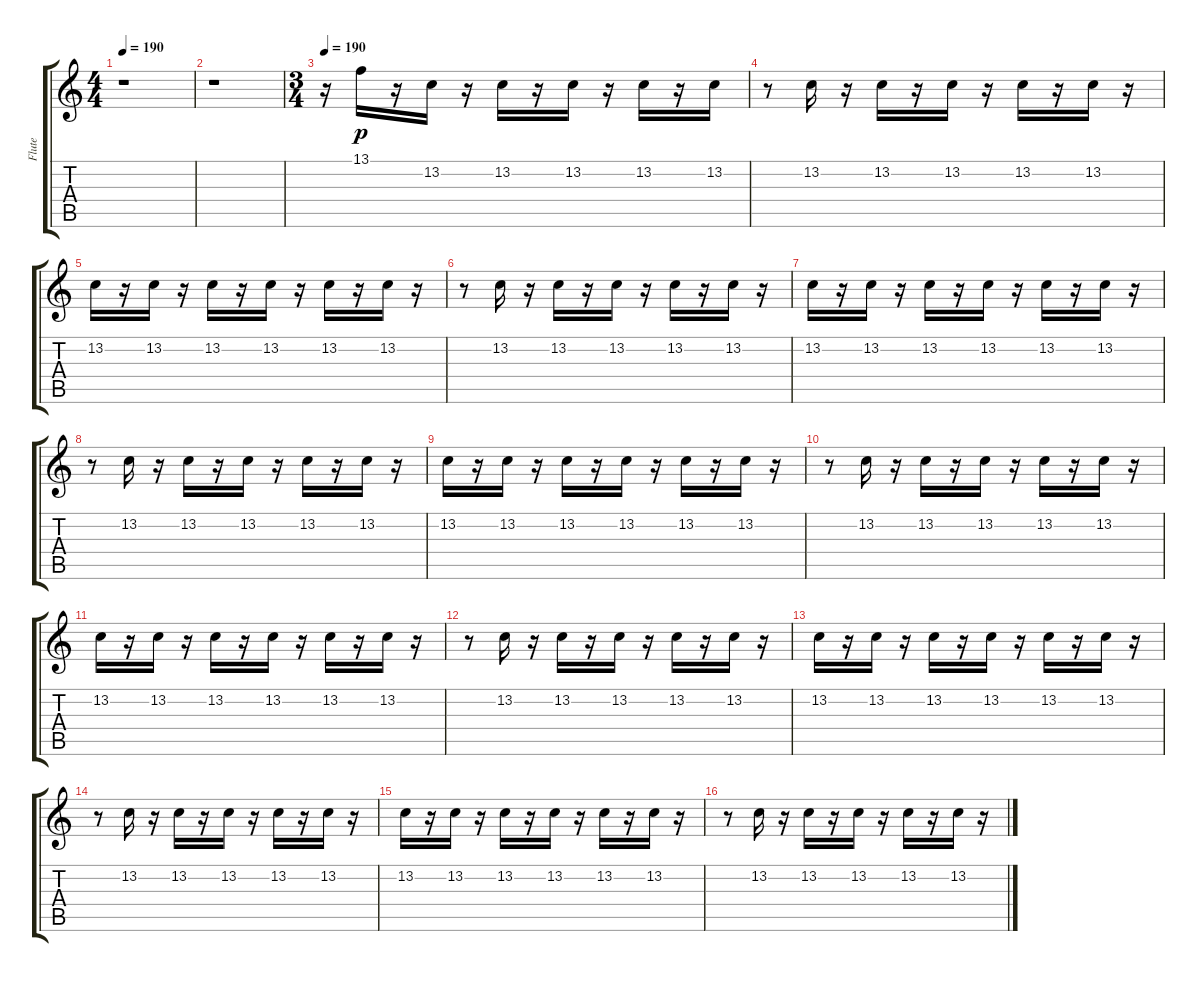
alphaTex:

\track ("Flute" "Flute") {instrument flute}
\staff {score tabs}
\tuning (E4 B3 G3 D3 A2 E2) {hide}
\ts (4 4)
\tempo 190
\tempo 135
\tempo 190
\clef g2
\ks c
r.1{dy p instrument flute} |
r.1 |
\ts (3 4)
\tempo 190
r.16 13.1.16 r.16 13.2.16 r.16 13.2.16 r.16 13.2.16 r.16 13.2.16 r.16 13.2.16 |
r.8 13.2.16 r.16 13.2.16 r.16 13.2.16 r.16 13.2.16 r.16 13.2.16 r.16 |
13.2.16 r.16 13.2.16 r.16 13.2.16 r.16 13.2.16 r.16 13.2.16 r.16 13.2.16 r.16 |
r.8 13.2.16 r.16 13.2.16 r.16 13.2.16 r.16 13.2.16 r.16 13.2.16 r.16 |
13.2.16 r.16 13.2.16 r.16 13.2.16 r.16 13.2.16 r.16 13.2.16 r.16 13.2.16 r.16 |
r.8 13.2.16 r.16 13.2.16 r.16 13.2.16 r.16 13.2.16 r.16 13.2.16 r.16 |
13.2.16 r.16 13.2.16 r.16 13.2.16 r.16 13.2.16 r.16 13.2.16 r.16 13.2.16 r.16 |
r.8 13.2.16 r.16 13.2.16 r.16 13.2.16 r.16 13.2.16 r.16 13.2.16 r.16 |
13.2.16 r.16 13.2.16 r.16 13.2.16 r.16 13.2.16 r.16 13.2.16 r.16 13.2.16 r.16 |
r.8 13.2.16 r.16 13.2.16 r.16 13.2.16 r.16 13.2.16 r.16 13.2.16 r.16 |
13.2.16 r.16 13.2.16 r.16 13.2.16 r.16 13.2.16 r.16 13.2.16 r.16 13.2.16 r.16 |
r.8 13.2.16 r.16 13.2.16 r.16 13.2.16 r.16 13.2.16 r.16 13.2.16 r.16 |
13.2.16 r.16 13.2.16 r.16 13.2.16 r.16 13.2.16 r.16 13.2.16 r.16 13.2.16 r.16 |
r.8 13.2.16 r.16 13.2.16 r.16 13.2.16 r.16 13.2.16 r.16 13.2.16 r.16
